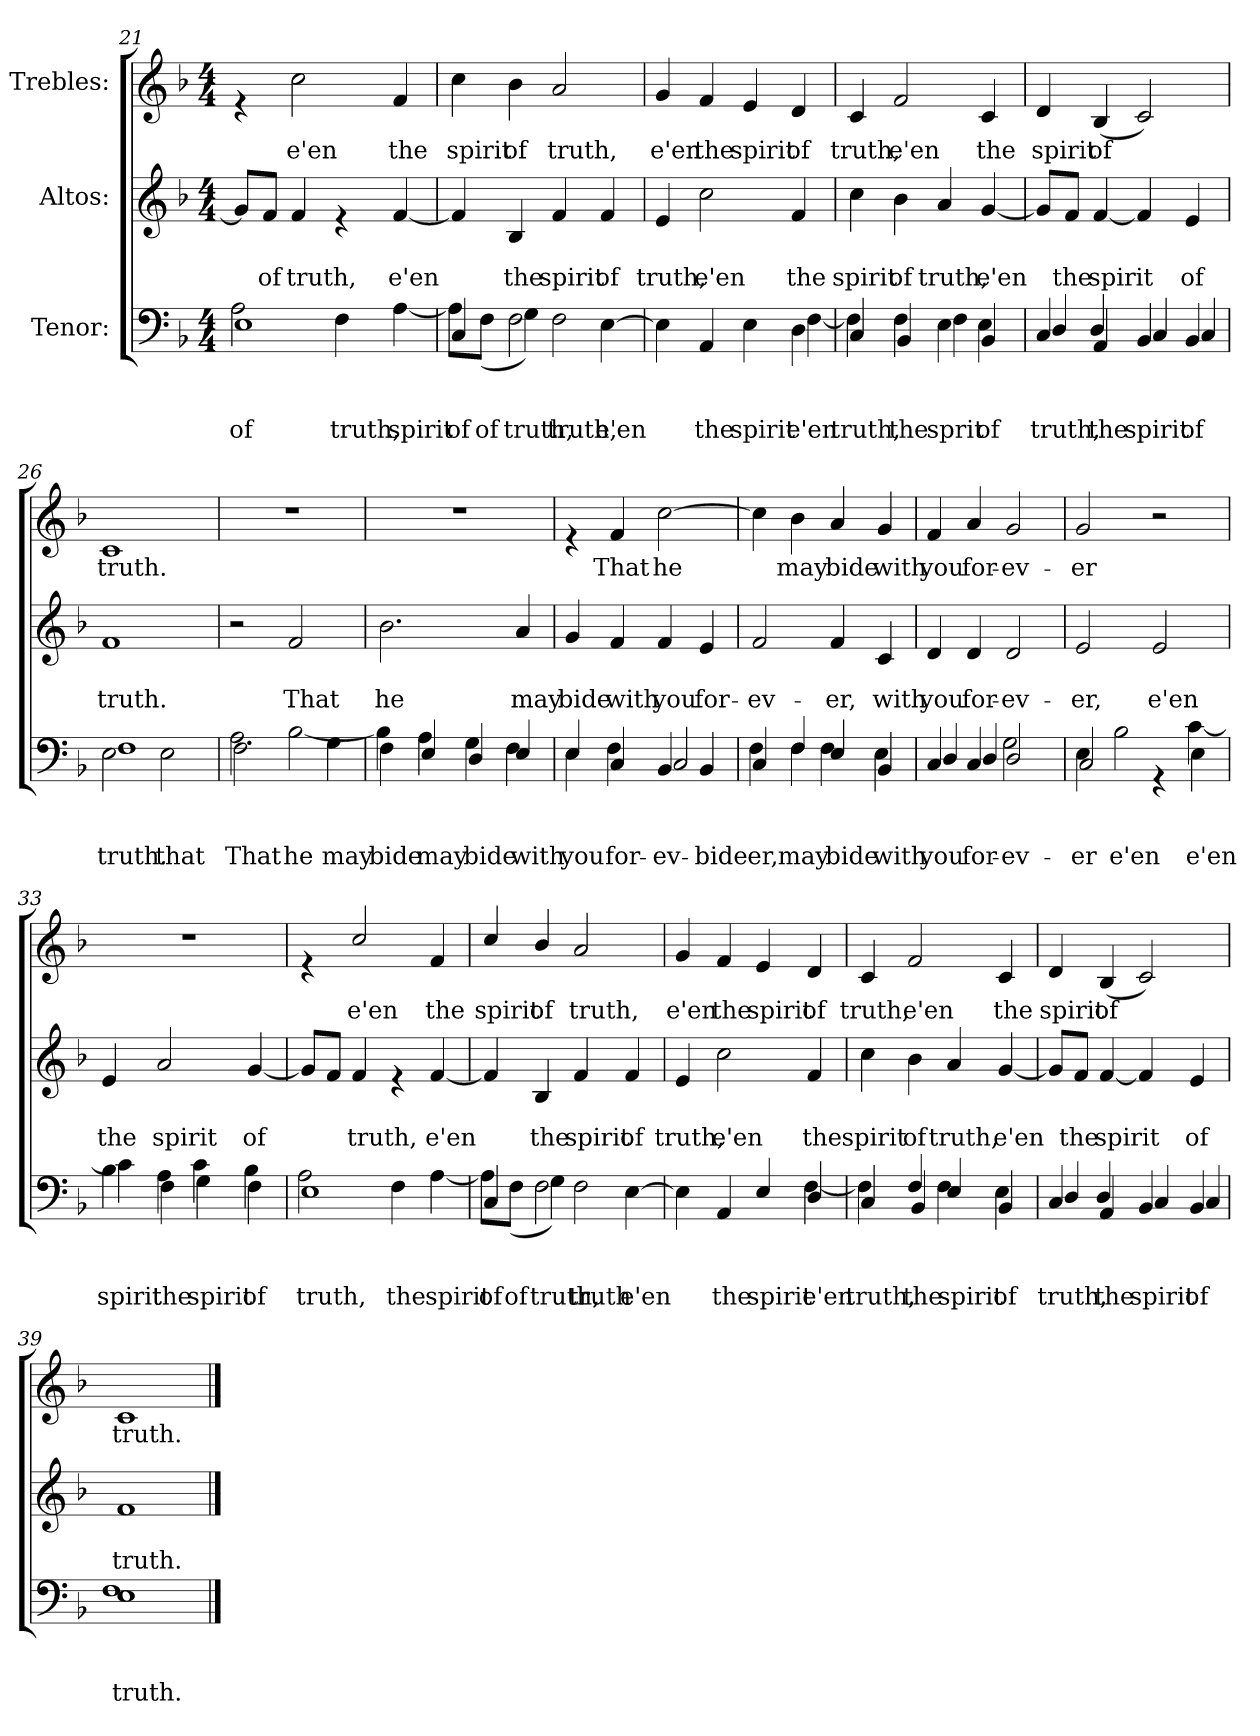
**kern	**text	**text	**text	**kern	**text	**text	**kern	**text
*part3	*part3	*part3	*part3	*part2	*part2	*part2	*part1	*part1
*staff3	*staff3	*staff3	*staff3	*staff2	*staff2	*staff2	*staff1	*staff1
*I"Tenor:	*	*	*	*I"Altos:	*	*	*I"Trebles:	*
!!LO:LB:g=z
*clefF4	*	*	*	*clefG2	*	*	*clefG2	*
*k[b-]	*	*	*	*k[b-]	*	*	*k[b-]	*
*F:	*	*	*	*F:	*	*	*F:	*
*M4/4	*	*	*	*M4/4	*	*	*M4/4	*
=21	=21	=21	=21	=21	=21	=21	=21	=21
!	!	!	!LO:LY:b	!	!	!	!	!
*^	*	*	*	*	*	*	*	*
!	!	!	!	!LO:LY:b	!	!	!	!	!
1E	2A\	.	.	of	8g/L]	.	.	4re	.
!	!	!	!	!	!	!	!LO:LY:b	!	!
.	.	.	.	.	8f/J	.	of	.	.
!	!	!	!	!	!	!	!LO:LY:b	!	!LO:LY:b
.	.	.	.	.	4f/	.	truth,	2cc\	e'en
!	!	!	!	!LO:LY:b	!	!	!	!	!
.	4F\	.	.	truth,	4re	.	.	.	.
!	!	!	!	!LO:LY:b	!	!	!LO:LY:b	!	!LO:LY:b
.	[>4A\	.	.	spirit	[<4f/	.	e'en	4f/	the
=22	=22	=22	=22	=22	=22	=22	=22	=22	=22
!	!	!	!	!LO:LY:b	!	!	!	!	!LO:LY:b
4C/	8A\L]	.	.	of	4f/]	.	.	4cc\	spirit
!	!	!	!	!LO:LY:b	!	!	!	!	!
.	(>8F\J	.	.	of	.	.	.	.	.
!	!	!	!	!LO:LY:b	!	!	!LO:LY:b	!	!LO:LY:b
2F\	4G\)	.	.	truth,	4B-/	.	the	4b-\	of
!	!	!	!	!LO:LY:b	!	!	!LO:LY:b	!	!LO:LY:b
.	2F\	.	.	truth,	4f/	.	spirit	2a/	truth,
!	!	!	!	!LO:LY:b	!	!	!LO:LY:b	!	!
[>4E\	.	.	.	e'en	4f/	.	of	.	.
=23	=23	=23	=23	=23	=23	=23	=23	=23	=23
!	!	!	!	!	!	!	!LO:LY:b	!	!LO:LY:b
4E\]	2.ryy	.	.	.	4e/	.	truth,	4g/	e'en
!	!	!	!	!LO:LY:b	!	!	!LO:LY:b	!	!LO:LY:b
4AA/	.	.	.	the	2cc\	.	e'en	4f/	the
!	!	!	!	!LO:LY:b	!	!	!	!	!LO:LY:b
4E\	.	.	.	spirit	.	.	.	4e/	spirit
!	!	!	!	!LO:LY:b	!	!	!	!	!
!	!	!	!	!LO:LY:b	!	!	!LO:LY:b	!	!LO:LY:b
4D\	[>4F\	.	.	e'en	4f/	.	the	4d/	of
=24	=24	=24	=24	=24	=24	=24	=24	=24	=24
!	!	!	!	!LO:LY:b	!	!	!LO:LY:b	!	!LO:LY:b
4C/	4F\]	.	.	truth,	4cc\	.	spirit	4c/	truth,
!	!	!	!	!LO:LY:b	!	!	!	!	!
!	!	!	!	!LO:LY:b	!	!	!LO:LY:b	!	!LO:LY:b
4F\	4BB-/	.	.	the	4b-\	.	of	2f/	e'en
!	!	!	!	!LO:LY:b	!	!	!	!	!
!	!	!	!	!LO:LY:b	!	!	!LO:LY:b	!	!
4E\	4F\	.	.	sprit	4a/	.	truth,	.	.
!	!	!	!	!LO:LY:b	!	!	!	!	!
!	!	!	!	!LO:LY:b	!	!	!LO:LY:b	!	!LO:LY:b
4BB-/	4E\	.	.	of	[<4g/	.	e'en	4c/	the
=25	=25	=25	=25	=25	=25	=25	=25	=25	=25
!	!	!	!	!LO:LY:b	!	!	!	!	!
!	!	!	!	!LO:LY:b	!	!	!	!	!LO:LY:b
4C/	4D/	.	.	truth,	8g/L]	.	.	4d/	spirit
!	!	!	!	!	!	!	!LO:LY:b	!	!
.	.	.	.	.	8f/J	.	the	.	.
!	!	!	!	!LO:LY:b	!	!	!	!	!
!	!	!	!	!LO:LY:b	!	!	!LO:LY:b	!	!LO:LY:b
4AA/	4D/	.	.	the	[<4f/	.	spirit	(<4B-/	of
!	!	!	!	!LO:LY:b	!	!	!	!	!
!	!	!	!	!LO:LY:b	!	!	!	!	!
4BB-/	4C/	.	.	spirit	4f/]	.	.	2c/)	.
!	!	!	!	!LO:LY:b	!	!	!	!	!
!	!	!	!	!LO:LY:b	!	!	!LO:LY:b	!	!
4BB-/	4C/	.	.	of	4e/	.	of	.	.
!!LO:LB:g=z
=26	=26	=26	=26	=26	=26	=26	=26	=26	=26
!	!	!	!	!LO:LY:b	!	!	!	!	!
!	!	!	!	!LO:LY:b	!	!	!LO:LY:b	!	!LO:LY:b
2E\	1F	.	.	truth.	1f	.	truth.	1c	truth.
!	!	!	!	!LO:LY:b	!	!	!	!	!
2E\	.	.	.	that	.	.	.	.	.
=27	=27	=27	=27	=27	=27	=27	=27	=27	=27
!	!	!	!	!LO:LY:b	!	!	!	!	!
!	!	!	!	!LO:LY:b	!	!	!	!	!
2.A\	2F\	.	.	That	2r	.	.	1r	.
!	!	!	!	!LO:LY:b	!	!	!LO:LY:b	!	!
.	[>2B-\	.	.	he	2f/	.	That	.	.
!	!	!	!	!LO:LY:b	!	!	!	!	!
4G\	.	.	.	may	.	.	.	.	.
=28	=28	=28	=28	=28	=28	=28	=28	=28	=28
!	!	!	!	!LO:LY:b	!	!	!LO:LY:b	!	!
4F\	4B-\]	.	.	bide	2.b-\	.	he	1r	.
!	!	!	!	!LO:LY:b	!	!	!	!	!
!	!	!	!	!LO:LY:b	!	!	!	!	!
4E/	4A\	.	.	-may	.	.	.	.	.
!	!	!	!	!LO:LY:b	!	!	!	!	!
!	!	!	!	!LO:LY:b	!	!	!	!	!
4D/	4G\	.	.	bide	.	.	.	.	.
!	!	!	!	!LO:LY:b	!	!	!	!	!
!	!	!	!	!LO:LY:b	!	!	!LO:LY:b	!	!
4E/	4F\	.	.	with	4a/	.	may	.	.
=29	=29	=29	=29	=29	=29	=29	=29	=29	=29
!	!	!	!	!LO:LY:b	!	!	!	!	!
!	!	!	!	!LO:LY:b	!	!	!LO:LY:b	!	!
4E/	4E\	.	.	you	4g/	.	bide	4re	.
!	!	!	!	!LO:LY:b	!	!	!	!	!
!	!	!	!	!LO:LY:b	!	!	!LO:LY:b	!	!LO:LY:b
4C/	4F\	.	.	for-	4f/	.	with	4f/	That
!	!	!	!	!LO:LY:b	!	!	!	!	!
!	!	!	!	!LO:LY:b	!	!	!LO:LY:b	!	!LO:LY:b
4BB-/	2C/	.	.	-ev-	4f/	.	you	[>2cc\	he
!	!	!	!	!LO:LY:b	!	!	!LO:LY:b	!	!
4BB-/	.	.	.	bide	4e/	.	for-	.	.
=30	=30	=30	=30	=30	=30	=30	=30	=30	=30
!	!	!	!	!LO:LY:b	!	!	!	!	!
!	!	!	!	!LO:LY:b	!	!	!LO:LY:b	!	!
4C/	4F\	.	.	-er,	2f/	.	-ev-	4cc\]	.
!	!	!	!	!LO:LY:b	!	!	!	!	!
!	!	!	!	!LO:LY:b	!	!	!	!	!LO:LY:b
4F/	4F\	.	.	may	.	.	.	4b-\	may
!	!	!	!	!LO:LY:b	!	!	!	!	!
!	!	!	!	!LO:LY:b	!	!	!LO:LY:b	!	!LO:LY:b
4E/	4F\	.	.	bide	4f/	.	-er,	4a/	bide
!	!	!	!	!LO:LY:b	!	!	!	!	!
!	!	!	!	!LO:LY:b	!	!	!LO:LY:b	!	!LO:LY:b
4BB-/	4E\	.	.	with	4c/	.	with	4g/	with
!!LO:LB:g=z
=31	=31	=31	=31	=31	=31	=31	=31	=31	=31
!	!	!	!	!LO:LY:b	!	!	!	!	!
!	!	!	!	!LO:LY:b	!	!	!LO:LY:b	!	!LO:LY:b
4C/	4D/	.	.	-you	4d/	.	you	4f/	you
!	!	!	!	!LO:LY:b	!	!	!	!	!
!	!	!	!	!LO:LY:b	!	!	!LO:LY:b	!	!LO:LY:b
4C/	4D/	.	.	for-	4d/	.	for-	4a/	for-
!	!	!	!	!LO:LY:b	!	!	!	!	!
!	!	!	!	!LO:LY:b	!	!	!LO:LY:b	!	!LO:LY:b
2D/	2G\	.	.	-ev-	2d/	.	-ev-	2g/	-ev-
=32	=32	=32	=32	=32	=32	=32	=32	=32	=32
!	!	!	!	!LO:LY:b	!	!	!	!	!
!	!	!	!	!LO:LY:b	!	!	!LO:LY:b	!	!LO:LY:b
4E\	2C/	.	.	er	2e/	.	-er,	2g/	-er
!	!	!	!	!LO:LY:b	!	!	!	!	!
2B-\	.	.	.	e'en	.	.	.	.	.
!	!	!	!	!	!	!	!LO:LY:b	!	!
.	4rGG	.	.	.	2e/	.	e'en	2r	.
!	!	!	!	!LO:LY:b	!	!	!	!	!
!	!	!	!	!LO:LY:b	!	!	!	!	!
4E\	[>4c\	.	.	e'en	.	.	.	.	.
=33	=33	=33	=33	=33	=33	=33	=33	=33	=33
!	!	!	!	!LO:LY:b	!	!	!LO:LY:b	!	!
4B-\	4c\]	.	.	spirit	4e/	.	the	1r	.
!	!	!	!	!LO:LY:b	!	!	!	!	!
!	!	!	!	!LO:LY:b	!	!	!LO:LY:b	!	!
4A\	4F\	.	.	the	2a/	.	spirit	.	.
!	!	!	!	!LO:LY:b	!	!	!	!	!
!	!	!	!	!LO:LY:b	!	!	!	!	!
4G\	4c\	.	.	spirit	.	.	.	.	.
!	!	!	!	!LO:LY:b	!	!	!	!	!
!	!	!	!	!LO:LY:b	!	!	!LO:LY:b	!	!
4F\	4B-\	.	.	of	[<4g/	.	of	.	.
=34	=34	=34	=34	=34	=34	=34	=34	=34	=34
!	!	!	!	!LO:LY:b	!	!	!	!	!
!	!	!	!	!LO:LY:b	!	!	!	!	!
1E	2A\	.	.	truth,	8g/L]	.	.	4re	.
.	.	.	.	.	8f/J	.	.	.	.
!	!	!	!	!	!	!	!LO:LY:b	!	!LO:LY:b
.	.	.	.	.	4f/	.	truth,	2cc/	e'en
!	!	!	!	!LO:LY:b	!	!	!	!	!
.	4F\	.	.	the	4re	.	.	.	.
!	!	!	!	!LO:LY:b	!	!	!LO:LY:b	!	!LO:LY:b
.	[>4A\	.	.	spirit	[<4f/	.	e'en	4f/	the
=35	=35	=35	=35	=35	=35	=35	=35	=35	=35
!	!	!	!	!LO:LY:b	!	!	!	!	!LO:LY:b
4C/	8A\L]	.	.	of	4f/]	.	.	4cc/	spirit
!	!	!	!	!LO:LY:b	!	!	!	!	!
.	(>8F\J	.	.	of	.	.	.	.	.
!	!	!	!	!LO:LY:b	!	!	!LO:LY:b	!	!LO:LY:b
2F\	4G\)	.	.	truth,	4B-/	.	the	4b-/	of
!	!	!	!	!LO:LY:b	!	!	!LO:LY:b	!	!LO:LY:b
.	2F\	.	.	truth	4f/	.	spirit	2a/	truth,
!	!	!	!	!LO:LY:b	!	!	!LO:LY:b	!	!
[>4E\	.	.	.	e'en	4f/	.	of	.	.
!!LO:PB:g=z
=36	=36	=36	=36	=36	=36	=36	=36	=36	=36
!	!	!	!	!	!	!	!LO:LY:b	!	!LO:LY:b
4E\]	2.ryy	.	.	.	4e/	.	truth,	4g/	e'en
!	!	!	!	!LO:LY:b	!	!	!LO:LY:b	!	!LO:LY:b
4AA/	.	.	.	the	2cc\	.	e'en	4f/	the
!	!	!	!	!LO:LY:b	!	!	!	!	!LO:LY:b
4E/	.	.	.	spirit	.	.	.	4e/	spirit
!	!	!	!	!LO:LY:b	!	!	!	!	!
!	!	!	!	!LO:LY:b	!	!	!LO:LY:b	!	!LO:LY:b
4D/	[>4F\	.	.	e'en	4f/	.	the	4d/	of
=37	=37	=37	=37	=37	=37	=37	=37	=37	=37
!	!	!	!	!LO:LY:b	!	!	!LO:LY:b	!	!LO:LY:b
4C/	4F\]	.	.	truth,	4cc\	.	spirit	4c/	truth,
!	!	!	!	!LO:LY:b	!	!	!	!	!
!	!	!	!	!LO:LY:b	!	!	!LO:LY:b	!	!LO:LY:b
4F/	4BB-/	.	.	the	4b-\	.	of	2f/	e'en
!	!	!	!	!LO:LY:b	!	!	!	!	!
!	!	!	!	!LO:LY:b	!	!	!LO:LY:b	!	!
4E/	4F\	.	.	spirit	4a/	.	truth,	.	.
!	!	!	!	!LO:LY:b	!	!	!	!	!
!	!	!	!	!LO:LY:b	!	!	!LO:LY:b	!	!LO:LY:b
4BB-/	4E\	.	.	of	[<4g/	.	e'en	4c/	the
=38	=38	=38	=38	=38	=38	=38	=38	=38	=38
!	!	!	!	!LO:LY:b	!	!	!	!	!
!	!	!	!	!LO:LY:b	!	!	!	!	!LO:LY:b
4C/	4D/	.	.	truth,	8g/L]	.	.	4d/	spirit
!	!	!	!	!	!	!	!LO:LY:b	!	!
.	.	.	.	.	8f/J	.	the	.	.
!	!	!	!	!LO:LY:b	!	!	!	!	!
!	!	!	!	!LO:LY:b	!	!	!LO:LY:b	!	!LO:LY:b
4AA/	4D/	.	.	the	[<4f/	.	spirit	(<4B-/	of
!	!	!	!	!LO:LY:b	!	!	!	!	!
!	!	!	!	!LO:LY:b	!	!	!	!	!
4BB-/	4C/	.	.	spirit	4f/]	.	.	2c/)	.
!	!	!	!	!LO:LY:b	!	!	!	!	!
!	!	!	!	!LO:LY:b	!	!	!LO:LY:b	!	!
4BB-/	4C/	.	.	of	4e/	.	of	.	.
=39	=39	=39	=39	=39	=39	=39	=39	=39	=39
!	!	!	!	!LO:LY:b	!	!	!	!	!
!	!	!	!	!LO:LY:b	!	!	!LO:LY:b	!	!LO:LY:b
1E	1F	.	.	truth.	1f	.	truth.	1c	truth.
*v	*v	*	*	*	*	*	*	*	*
==	==	==	==	==	==	==	==	==
*-	*-	*-	*-	*-	*-	*-	*-	*-
